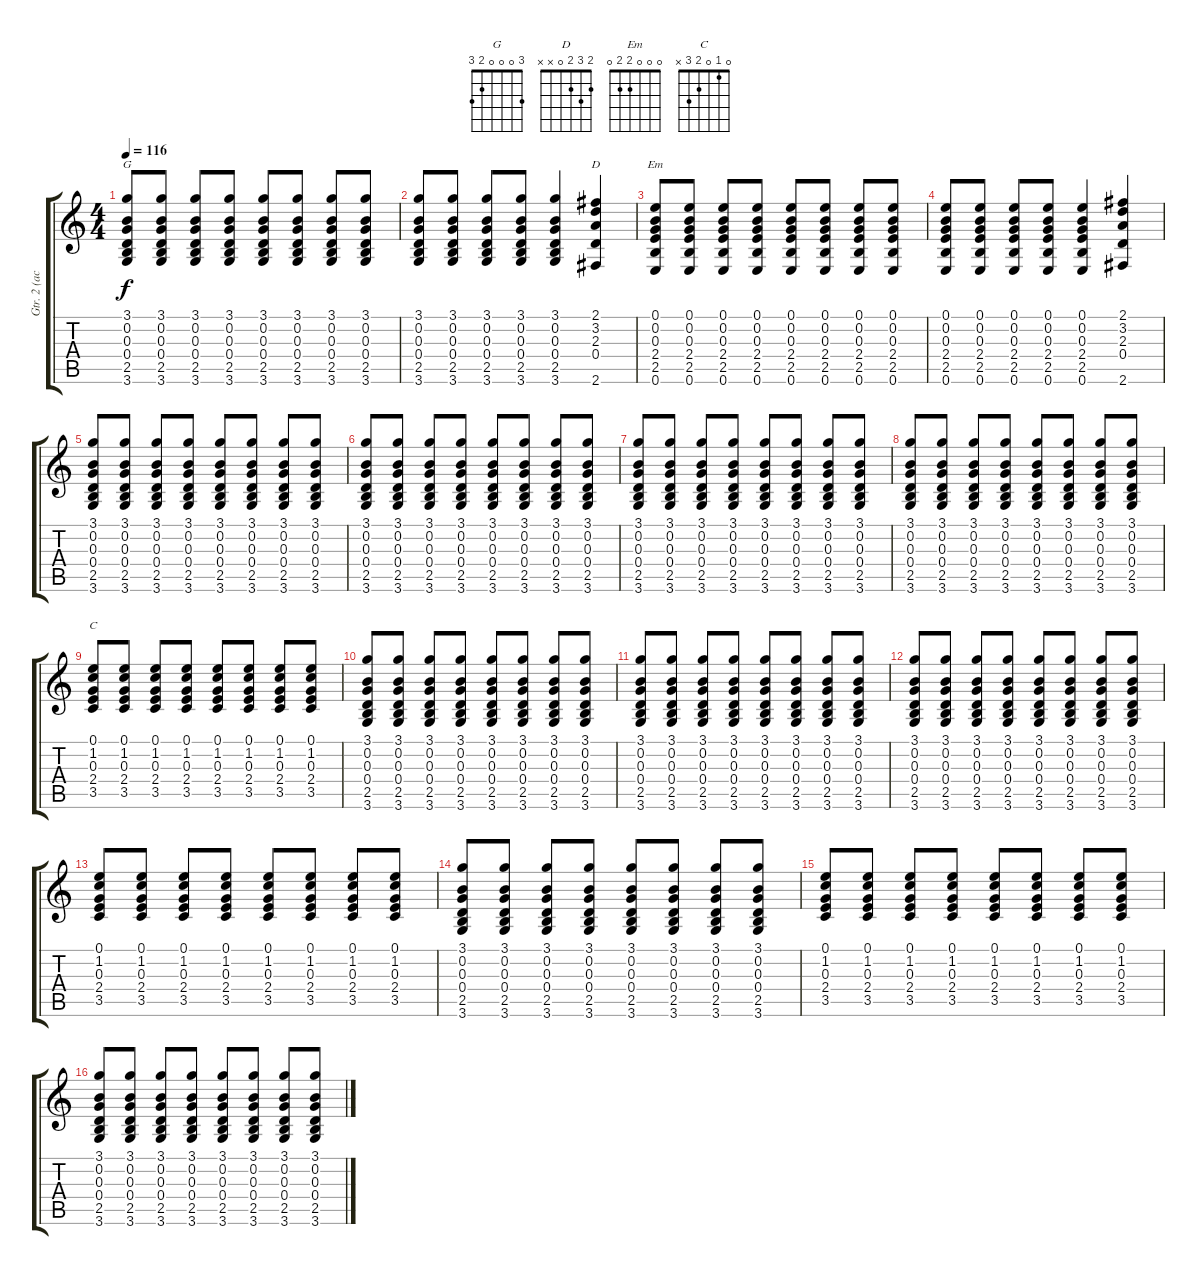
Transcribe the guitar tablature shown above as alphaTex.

\track ("Gtr. 2 (acous. steel)" "Gtr. 2 (ac") {instrument acousticguitarsteel}
\staff {score tabs}
\tuning (E4 B3 G3 D3 A2 E2) {hide}
\chord ("G" 3 0 0 0 2 3)
\chord ("D" 2 3 2 0 x x)
\chord ("Em" 0 0 0 2 2 0)
\chord ("C" 0 1 0 2 3 x)
\ts (4 4)
\tempo 116
\clef g2
\ks c
(3.1 0.2 0.3 0.4 2.5 3.6).8{ch "G" dy f instrument acousticguitarsteel} (3.1 0.2 0.3 0.4 2.5 3.6).8 (3.1 0.2 0.3 0.4 2.5 3.6).8 (3.1 0.2 0.3 0.4 2.5 3.6).8 (3.1 0.2 0.3 0.4 2.5 3.6).8 (3.1 0.2 0.3 0.4 2.5 3.6).8 (3.1 0.2 0.3 0.4 2.5 3.6).8 (3.1 0.2 0.3 0.4 2.5 3.6).8 |
(3.1 0.2 0.3 0.4 2.5 3.6).8 (3.1 0.2 0.3 0.4 2.5 3.6).8 (3.1 0.2 0.3 0.4 2.5 3.6).8 (3.1 0.2 0.3 0.4 2.5 3.6).8 (3.1 0.2 0.3 0.4 2.5 3.6).4 (2.1 3.2 2.3 0.4 2.6).4{ch "D"} |
(0.1 0.2 0.3 2.4 2.5 0.6).8{ch "Em"} (0.1 0.2 0.3 2.4 2.5 0.6).8 (0.1 0.2 0.3 2.4 2.5 0.6).8 (0.1 0.2 0.3 2.4 2.5 0.6).8 (0.1 0.2 0.3 2.4 2.5 0.6).8 (0.1 0.2 0.3 2.4 2.5 0.6).8 (0.1 0.2 0.3 2.4 2.5 0.6).8 (0.1 0.2 0.3 2.4 2.5 0.6).8 |
(0.1 0.2 0.3 2.4 2.5 0.6).8 (0.1 0.2 0.3 2.4 2.5 0.6).8 (0.1 0.2 0.3 2.4 2.5 0.6).8 (0.1 0.2 0.3 2.4 2.5 0.6).8 (0.1 0.2 0.3 2.4 2.5 0.6).4 (2.1 3.2 2.3 0.4 2.6).4 |
(3.1 0.2 0.3 0.4 2.5 3.6).8 (3.1 0.2 0.3 0.4 2.5 3.6).8 (3.1 0.2 0.3 0.4 2.5 3.6).8 (3.1 0.2 0.3 0.4 2.5 3.6).8 (3.1 0.2 0.3 0.4 2.5 3.6).8 (3.1 0.2 0.3 0.4 2.5 3.6).8 (3.1 0.2 0.3 0.4 2.5 3.6).8 (3.1 0.2 0.3 0.4 2.5 3.6).8 |
(3.1 0.2 0.3 0.4 2.5 3.6).8 (3.1 0.2 0.3 0.4 2.5 3.6).8 (3.1 0.2 0.3 0.4 2.5 3.6).8 (3.1 0.2 0.3 0.4 2.5 3.6).8 (3.1 0.2 0.3 0.4 2.5 3.6).8 (3.1 0.2 0.3 0.4 2.5 3.6).8 (3.1 0.2 0.3 0.4 2.5 3.6).8 (3.1 0.2 0.3 0.4 2.5 3.6).8 |
(3.1 0.2 0.3 0.4 2.5 3.6).8 (3.1 0.2 0.3 0.4 2.5 3.6).8 (3.1 0.2 0.3 0.4 2.5 3.6).8 (3.1 0.2 0.3 0.4 2.5 3.6).8 (3.1 0.2 0.3 0.4 2.5 3.6).8 (3.1 0.2 0.3 0.4 2.5 3.6).8 (3.1 0.2 0.3 0.4 2.5 3.6).8 (3.1 0.2 0.3 0.4 2.5 3.6).8 |
(3.1 0.2 0.3 0.4 2.5 3.6).8 (3.1 0.2 0.3 0.4 2.5 3.6).8 (3.1 0.2 0.3 0.4 2.5 3.6).8 (3.1 0.2 0.3 0.4 2.5 3.6).8 (3.1 0.2 0.3 0.4 2.5 3.6).8 (3.1 0.2 0.3 0.4 2.5 3.6).8 (3.1 0.2 0.3 0.4 2.5 3.6).8 (3.1 0.2 0.3 0.4 2.5 3.6).8 |
(0.1 1.2 0.3 2.4 3.5).8{ch "C"} (0.1 1.2 0.3 2.4 3.5).8 (0.1 1.2 0.3 2.4 3.5).8 (0.1 1.2 0.3 2.4 3.5).8 (0.1 1.2 0.3 2.4 3.5).8 (0.1 1.2 0.3 2.4 3.5).8 (0.1 1.2 0.3 2.4 3.5).8 (0.1 1.2 0.3 2.4 3.5).8 |
(3.1 0.2 0.3 0.4 2.5 3.6).8 (3.1 0.2 0.3 0.4 2.5 3.6).8 (3.1 0.2 0.3 0.4 2.5 3.6).8 (3.1 0.2 0.3 0.4 2.5 3.6).8 (3.1 0.2 0.3 0.4 2.5 3.6).8 (3.1 0.2 0.3 0.4 2.5 3.6).8 (3.1 0.2 0.3 0.4 2.5 3.6).8 (3.1 0.2 0.3 0.4 2.5 3.6).8 |
(3.1 0.2 0.3 0.4 2.5 3.6).8 (3.1 0.2 0.3 0.4 2.5 3.6).8 (3.1 0.2 0.3 0.4 2.5 3.6).8 (3.1 0.2 0.3 0.4 2.5 3.6).8 (3.1 0.2 0.3 0.4 2.5 3.6).8 (3.1 0.2 0.3 0.4 2.5 3.6).8 (3.1 0.2 0.3 0.4 2.5 3.6).8 (3.1 0.2 0.3 0.4 2.5 3.6).8 |
(3.1 0.2 0.3 0.4 2.5 3.6).8 (3.1 0.2 0.3 0.4 2.5 3.6).8 (3.1 0.2 0.3 0.4 2.5 3.6).8 (3.1 0.2 0.3 0.4 2.5 3.6).8 (3.1 0.2 0.3 0.4 2.5 3.6).8 (3.1 0.2 0.3 0.4 2.5 3.6).8 (3.1 0.2 0.3 0.4 2.5 3.6).8 (3.1 0.2 0.3 0.4 2.5 3.6).8 |
(0.1 1.2 0.3 2.4 3.5).8 (0.1 1.2 0.3 2.4 3.5).8 (0.1 1.2 0.3 2.4 3.5).8 (0.1 1.2 0.3 2.4 3.5).8 (0.1 1.2 0.3 2.4 3.5).8 (0.1 1.2 0.3 2.4 3.5).8 (0.1 1.2 0.3 2.4 3.5).8 (0.1 1.2 0.3 2.4 3.5).8 |
(3.1 0.2 0.3 0.4 2.5 3.6).8 (3.1 0.2 0.3 0.4 2.5 3.6).8 (3.1 0.2 0.3 0.4 2.5 3.6).8 (3.1 0.2 0.3 0.4 2.5 3.6).8 (3.1 0.2 0.3 0.4 2.5 3.6).8 (3.1 0.2 0.3 0.4 2.5 3.6).8 (3.1 0.2 0.3 0.4 2.5 3.6).8 (3.1 0.2 0.3 0.4 2.5 3.6).8 |
(0.1 1.2 0.3 2.4 3.5).8 (0.1 1.2 0.3 2.4 3.5).8 (0.1 1.2 0.3 2.4 3.5).8 (0.1 1.2 0.3 2.4 3.5).8 (0.1 1.2 0.3 2.4 3.5).8 (0.1 1.2 0.3 2.4 3.5).8 (0.1 1.2 0.3 2.4 3.5).8 (0.1 1.2 0.3 2.4 3.5).8 |
(3.1 0.2 0.3 0.4 2.5 3.6).8 (3.1 0.2 0.3 0.4 2.5 3.6).8 (3.1 0.2 0.3 0.4 2.5 3.6).8 (3.1 0.2 0.3 0.4 2.5 3.6).8 (3.1 0.2 0.3 0.4 2.5 3.6).8 (3.1 0.2 0.3 0.4 2.5 3.6).8 (3.1 0.2 0.3 0.4 2.5 3.6).8 (3.1 0.2 0.3 0.4 2.5 3.6).8
